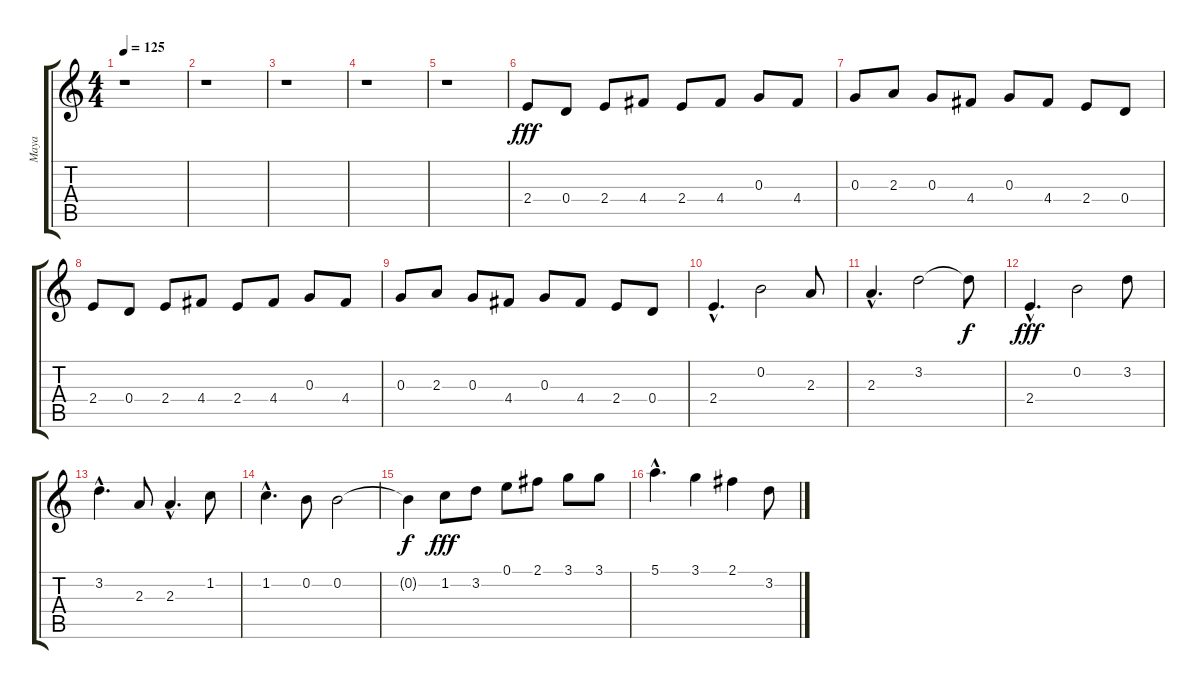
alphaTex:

\track ("Maya" "Maya") {instrument distortionguitar}
\staff {score tabs}
\tuning (E4 B3 G3 D3 A2 E2) {hide}
\ts (4 4)
\tempo 125
\clef g2
\ks c
r.1{dy mf} |
r.1 |
r.1 |
r.1 |
r.1 |
2.4.8{dy fff volume 14 balance 8 instrument overdrivenguitar} 0.4.8 2.4.8 4.4.8 2.4.8 4.4.8 0.3.8 4.4.8 |
0.3.8 2.3.8 0.3.8 4.4.8 0.3.8 4.4.8 2.4.8 0.4.8 |
2.4.8 0.4.8 2.4.8 4.4.8 2.4.8 4.4.8 0.3.8 4.4.8 |
0.3.8 2.3.8 0.3.8 4.4.8 0.3.8 4.4.8 2.4.8 0.4.8 |
2.4{hac}.4{d} 0.2.2 2.3.8 |
2.3{hac}.4{d} 3.2.2 3.2{t}.8{dy f} |
2.4{hac}.4{d dy fff} 0.2.2 3.2.8 |
3.2{hac}.4{d} 2.3.8 2.3{hac}.4{d} 1.2.8 |
1.2{hac}.4{d} 0.2.8 0.2.2 |
0.2{t}.4{dy f} 1.2.8{dy fff} 3.2.8 0.1.8 2.1.8 3.1.8 3.1.8 |
5.1{hac}.4{d} 3.1.4 2.1.4 3.2.8
